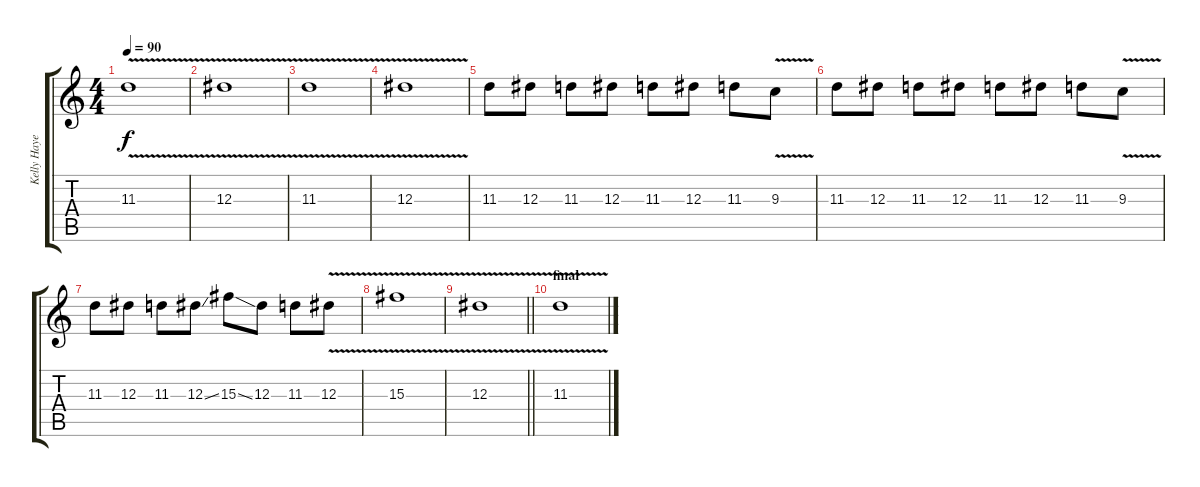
\track ("Kelly Hayes" "Kelly Haye") {instrument distortionguitar}
\staff {score tabs}
\tuning (C4 G3 Eb3 Bb2 F2 C2) {hide}
\ts (4 4)
\tempo 90
\clef g2
\ks c
11.3{v}.1{dy f} |
12.3{v}.1 |
11.3{v}.1 |
12.3{v}.1 |
11.3.8 12.3.8 11.3.8 12.3.8 11.3.8 12.3.8 11.3.8 9.3{v}.8 |
11.3.8 12.3.8 11.3.8 12.3.8 11.3.8 12.3.8 11.3.8 9.3{v}.8 |
11.3.8 12.3.8 11.3.8 12.3{ss}.8 15.3{ss}.8 12.3.8 11.3.8 12.3{v}.8 |
15.3{v}.1 |
\barLineRight lightlight
12.3{v}.1 |
\section ("" "final")
11.3{v}.1
